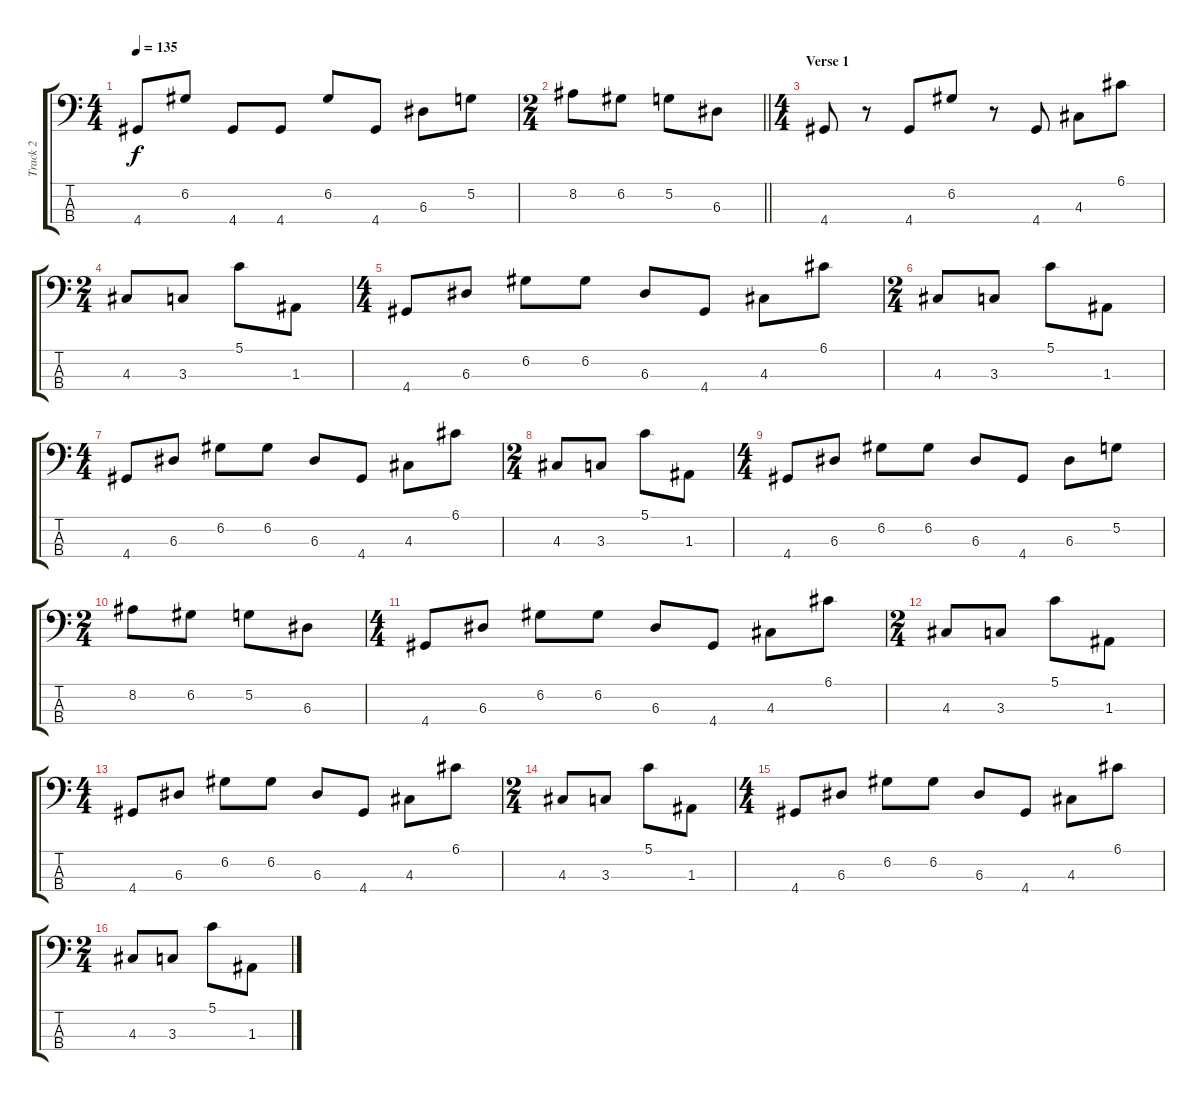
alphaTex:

\track ("Track 2" "Track 2") {instrument slapbass2}
\staff {score tabs}
\tuning (G2 D2 A1 E1) {hide}
\ts (4 4)
\tempo 135
\clef f4
\ks c
4.4.8{dy f} 6.2.8 4.4.8 4.4.8 6.2.8 4.4.8 6.3.8 5.2.8 |
\ts (2 4)
\barLineRight lightlight
8.2.8 6.2.8 5.2.8 6.3.8 |
\ts (4 4)
\section ("" "Verse 1")
4.4.8 r.8 4.4.8 6.2.8 r.8 4.4.8 4.3.8 6.1.8 |
\ts (2 4)
4.3.8 3.3.8 5.1.8 1.3.8 |
\ts (4 4)
4.4.8 6.3.8 6.2.8 6.2.8 6.3.8 4.4.8 4.3.8 6.1.8 |
\ts (2 4)
4.3.8 3.3.8 5.1.8 1.3.8 |
\ts (4 4)
4.4.8 6.3.8 6.2.8 6.2.8 6.3.8 4.4.8 4.3.8 6.1.8 |
\ts (2 4)
4.3.8 3.3.8 5.1.8 1.3.8 |
\ts (4 4)
4.4.8 6.3.8 6.2.8 6.2.8 6.3.8 4.4.8 6.3.8 5.2.8 |
\ts (2 4)
8.2.8 6.2.8 5.2.8 6.3.8 |
\ts (4 4)
4.4.8 6.3.8 6.2.8 6.2.8 6.3.8 4.4.8 4.3.8 6.1.8 |
\ts (2 4)
4.3.8 3.3.8 5.1.8 1.3.8 |
\ts (4 4)
4.4.8 6.3.8 6.2.8 6.2.8 6.3.8 4.4.8 4.3.8 6.1.8 |
\ts (2 4)
4.3.8 3.3.8 5.1.8 1.3.8 |
\ts (4 4)
4.4.8 6.3.8 6.2.8 6.2.8 6.3.8 4.4.8 4.3.8 6.1.8 |
\ts (2 4)
4.3.8 3.3.8 5.1.8 1.3.8
